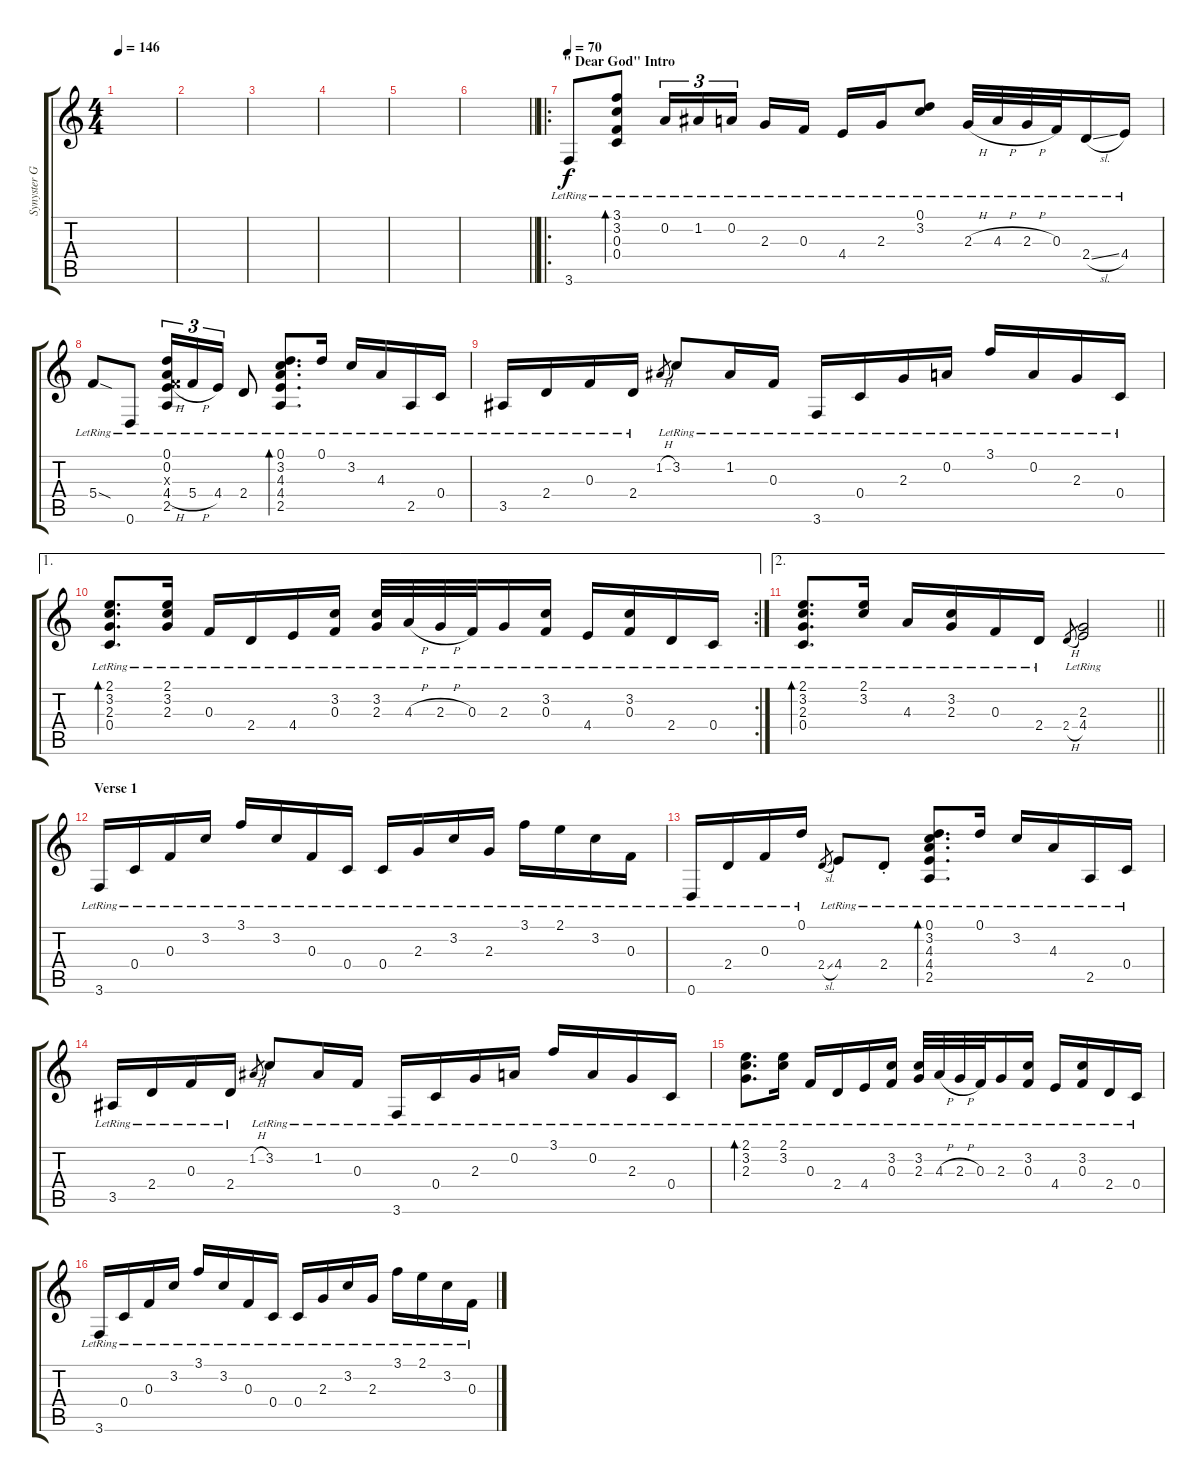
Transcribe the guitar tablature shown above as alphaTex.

\track ("Synyster Gates | Gtr. 1 - 1step down" "Synyster G") {instrument acousticguitarsteel}
\staff {score tabs}
\tuning (D4 A3 F3 C3 G2 D2) {hide}
\ts (4 4)
\tempo 146
\clef g2
\ks c
|
|
|
|
|
\barLineRight lightlight
|
\ro
\section ("" "\" Dear God\" Intro")
\tempo 70
3.6{lr}.8 (3.1{lr} 3.2{lr} 0.3{lr} 0.4{lr}).8{bd 60} 0.2{lr}.16{tu (3 2)} 1.2{lr}.16{tu (3 2)} 0.2{lr}.16{tu (3 2) beam splitsecondary} 2.3{lr}.16 0.3{lr}.16 4.4{lr}.16 2.3{lr}.16 (0.1{lr} 3.2{lr}).8 2.3{h lr}.32 4.3{h lr}.32 2.3{h lr}.32 0.3{lr}.32 2.4{sl lr}.16 4.4{lr}.16 |
5.4{sod lr}.8 0.6{lr}.8 (0.1{lr} 0.2{lr} 0.3{x} 4.4{h lr} 2.5{lr}).16{tu (3 2)} 5.4{h lr}.16{tu (3 2)} 4.4{lr}.16{tu (3 2)} 2.4{lr}.8 (0.1{lr} 3.2{lr} 4.3{lr} 4.4{lr} 2.5{lr}).8{d bd 60} 0.1{lr}.16 3.2{lr}.16 4.3{lr}.16 2.5{lr}.16 0.4{lr}.16 |
3.5{lr}.16 2.4{lr}.16 0.3{lr}.16 2.4{lr}.16 1.2{h}.8{gr} 3.2{lr}.8 1.2{lr}.16 0.3{lr}.16 3.6{lr}.16 0.4{lr}.16 2.3{lr}.16 0.2{lr}.16 3.1{lr}.16 0.2{lr}.16 2.3{lr}.16 0.4{lr}.16 |
\ae 1
\rc 2
(2.1{lr} 3.2{lr} 2.3{lr} 0.4{lr}).8{d bd 60} (2.1{lr} 3.2{lr} 2.3{lr}).16 0.3{lr}.16 2.4{lr}.16 4.4{lr}.16 (3.2{lr} 0.3{lr}).16 (3.2{lr} 2.3{lr}).32 4.3{h lr}.32 2.3{h lr}.32 0.3{lr}.32 2.3{lr}.16 (3.2{lr} 0.3{lr}).16 4.4{lr}.16 (3.2{lr} 0.3{lr}).16 2.4{lr}.16 0.4{lr}.16 |
\ae 2
\barLineRight lightlight
(2.1{lr} 3.2{lr} 2.3{lr} 0.4{lr}).8{d bd 60} (2.1{lr} 3.2{lr}).16 4.3{lr}.16 (3.2{lr} 2.3{lr}).16 0.3{lr}.16 2.4{lr}.16 2.4{h}.8{gr} (2.3{lr} 4.4{lr}).2 |
\section ("" "Verse 1")
3.6{lr}.16 0.4{lr}.16 0.3{lr}.16 3.2{lr}.16 3.1{lr}.16 3.2{lr}.16 0.3{lr}.16 0.4{lr}.16 0.4{lr}.16 2.3{lr}.16 3.2{lr}.16 2.3{lr}.16 3.1{lr}.16 2.1{lr}.16 3.2{lr}.16 0.3{lr}.16 |
0.6{lr}.16 2.4{lr}.16 0.3{lr}.16 0.1{lr}.16 2.4{sl}.8{gr} 4.4{lr}.8 2.4{st lr}.8 (0.1{lr} 3.2{lr} 4.3{lr} 4.4{lr} 2.5{lr}).8{d bd 60} 0.1{lr}.16 3.2{lr}.16 4.3{lr}.16 2.5{lr}.16 0.4{lr}.16 |
3.5{lr}.16 2.4{lr}.16 0.3{lr}.16 2.4{lr}.16 1.2{h}.8{gr} 3.2{lr}.8 1.2{lr}.16 0.3{lr}.16 3.6{lr}.16 0.4{lr}.16 2.3{lr}.16 0.2{lr}.16 3.1{lr}.16 0.2{lr}.16 2.3{lr}.16 0.4{lr}.16 |
(2.1{lr} 3.2{lr} 2.3{lr}).8{d bd 60} (2.1{lr} 3.2{lr}).16 0.3{lr}.16 2.4{lr}.16 4.4{lr}.16 (3.2{lr} 0.3{lr}).16 (3.2{lr} 2.3{lr}).32 4.3{h lr}.32 2.3{h lr}.32 0.3{lr}.32 2.3{lr}.16 (3.2{lr} 0.3{lr}).16 4.4{lr}.16 (3.2{lr} 0.3{lr}).16 2.4{lr}.16 0.4{lr}.16 |
3.6{lr}.16 0.4{lr}.16 0.3{lr}.16 3.2{lr}.16 3.1{lr}.16 3.2{lr}.16 0.3{lr}.16 0.4{lr}.16 0.4{lr}.16 2.3{lr}.16 3.2{lr}.16 2.3{lr}.16 3.1{lr}.16 2.1{lr}.16 3.2{lr}.16 0.3{lr}.16
